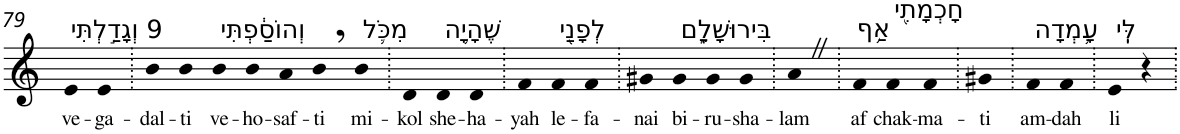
**kern	**text
*part1	*part1
*staff1	*staff1
*I"Piano	*
*I'Pno	*
!!LO:PB:g=z
*clefG2	*
*k[]	*
=79	=79
!LO:TX:a:t=9 וְגָדַ֣לְתִּי	!
!	!LO:LY:b
4e	ve-
!	!LO:LY:b
4e	-ga-
=80.	=80.
!	!LO:LY:b
4b	-dal-
!	!LO:LY:b
4b	-ti
!LO:TX:a:t=וְהוֹסַ֔פְתִּי	!
!	!LO:LY:b
4b	ve-
!	!LO:LY:b
4b	-ho-
!	!LO:LY:b
4a	-saf-
!	!LO:LY:b
4b,	-ti
!LO:TX:a:t=מִכֹּ֛ל	!
!	!LO:LY:b
4b	mi-
=81.	=81.
!	!LO:LY:b
4d	-kol
!LO:TX:a:t=שֶׁהָיָ֥ה	!
!	!LO:LY:b
4d	she-
!	!LO:LY:b
4d	-ha-
=82.	=82.
!	!LO:LY:b
4f	-yah
!LO:TX:a:t=לְפָנַ֖י	!
!	!LO:LY:b
4f	le-
!	!LO:LY:b
4f	-fa-
=83.	=83.
!	!LO:LY:b
4g#X	-nai
!LO:TX:a:t=בִּירוּשָׁלִָ֑ם	!
!	!LO:LY:b
4g#	bi-
!	!LO:LY:b
4g#	-ru-
!	!LO:LY:b
4g#	-sha-
=84.	=84.
!	!LO:LY:b
4aZ	-lam
=85.	=85.
!LO:TX:a:t=אַ֥ף	!
!	!LO:LY:b
4f	af
!LO:TX:a:t=חָכְמָתִ֖י	!
!	!LO:LY:b
4f	chak-
!	!LO:LY:b
4f	-ma-
=86.	=86.
!	!LO:LY:b
4g#X	-ti
=87.	=87.
!LO:TX:a:t=עָ֥מְדָה	!
!	!LO:LY:b
4f	am-
!	!LO:LY:b
4f	-dah
=88.	=88.
!LO:TX:a:t=לִּֽי	!
!	!LO:LY:b
4e	li
4r	.
=.	=.
*-	*-
